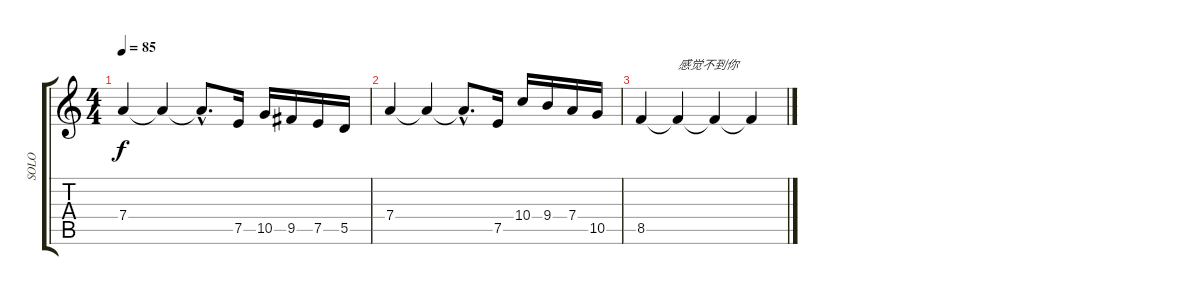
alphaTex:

\track ("SOLO" "SOLO") {instrument electricguitarjazz}
\staff {score tabs}
\tuning (E4 B3 G3 D3 A2 E2) {hide}
\ts (4 4)
\tempo 85
\clef g2
\ks c
7.4.4{dy f} 7.4{t}.4 7.4{hac t}.8{d} 7.5.16 10.5.16 9.5.16 7.5.16 5.5.16 |
7.4.4 7.4{t}.4 7.4{hac t}.8{d} 7.5.16 10.4.16 9.4.16 7.4.16 10.5.16 |
8.5.4 8.5{t}.4{txt "感觉不到你"} 8.5{t}.4 8.5{t}.4
